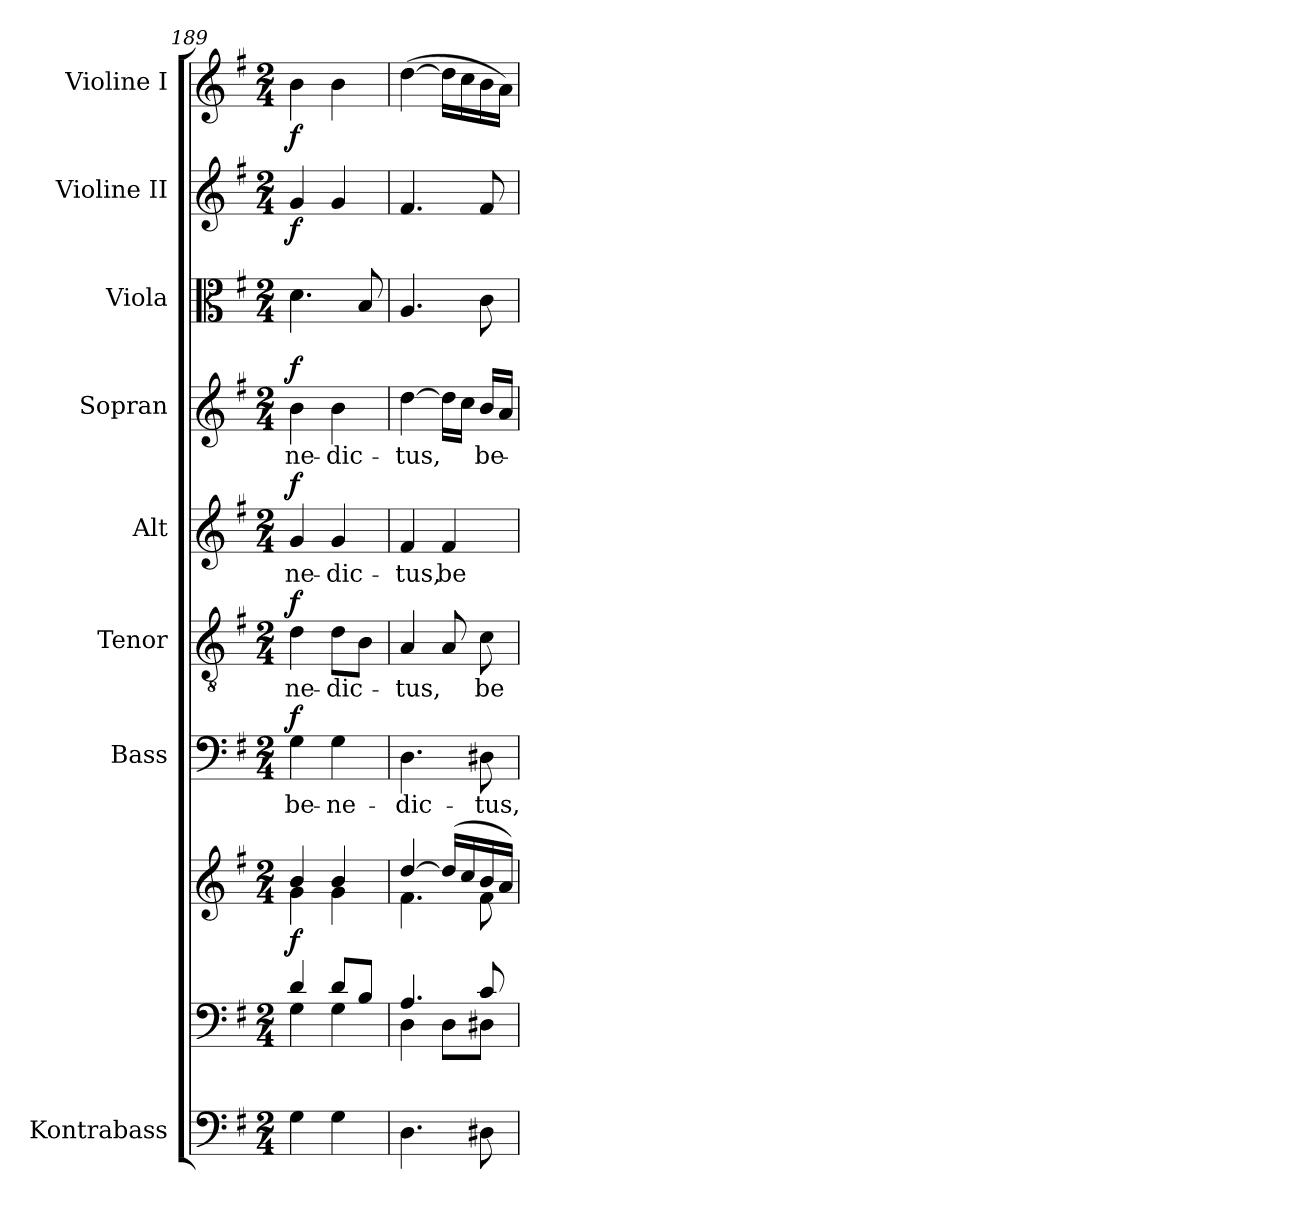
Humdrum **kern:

**kern	**kern	**kern	**dynam	**kern	**text	**dynam	**kern	**text	**dynam	**kern	**text	**dynam	**kern	**text	**dynam	**kern	**kern	**dynam	**kern	**dynam
*part9	*part8	*part8	*part8	*part7	*part7	*part7	*part6	*part6	*part6	*part5	*part5	*part5	*part4	*part4	*part4	*part3	*part2	*part2	*part1	*part1
*staff10	*staff9	*staff8	*staff8/9	*staff7	*staff7	*staff7	*staff6	*staff6	*staff6	*staff5	*staff5	*staff5	*staff4	*staff4	*staff4	*staff3	*staff2	*staff2	*staff1	*staff1
*I"Kontrabass	*	*	*	*I"Bass	*	*	*I"Tenor	*	*	*I"Alt	*	*	*I"Sopran	*	*	*I"Viola	*I"Violine II	*	*I"Violine I	*
*I'Kb.	*	*	*	*I'B.	*	*	*I'T.	*	*	*I'A.	*	*	*I'S.	*	*	*I'Vla.	*I'Vl. II	*	*I'Vl. I	*
*clefF4	*clefF4	*clefG2	*	*clefF4	*	*	*clefGv2	*	*	*clefG2	*	*	*clefG2	*	*	*clefC3	*clefG2	*	*clefG2	*
*ITrd7c12	*	*	*	*	*	*	*	*	*	*	*	*	*	*	*	*	*	*	*	*
*k[f#]	*k[f#]	*k[f#]	*	*k[f#]	*	*	*k[f#]	*	*	*k[f#]	*	*	*k[f#]	*	*	*k[f#]	*k[f#]	*	*k[f#]	*
*G:	*G:	*G:	*	*G:	*	*	*G:	*	*	*G:	*	*	*G:	*	*	*G:	*G:	*	*G:	*
*M2/4	*M2/4	*M2/4	*	*M2/4	*	*	*M2/4	*	*	*M2/4	*	*	*M2/4	*	*	*M2/4	*M2/4	*	*M2/4	*
=189	=189	=189	=189	=189	=189	=189	=189	=189	=189	=189	=189	=189	=189	=189	=189	=189	=189	=189	=189	=189
*	*^	*^	*	*	*	*	*	*	*	*	*	*	*	*	*	*	*	*	*	*
!	!	!	!	!	!LO:DY:b	!	!LO:LY:b	!LO:DY:a	!	!LO:LY:b	!LO:DY:a	!	!LO:LY:b	!LO:DY:a	!	!LO:LY:b	!LO:DY:a	!	!	!LO:DY:b	!	!LO:DY:b
4GG\	4d/	4G\	4b/	4g\	f	4G\	be-	f	4d\	-ne-	f	4g/	-ne-	f	4b\	-ne-	f	4.d\	4g/	f	4b\	f
!	!	!	!	!	!	!	!LO:LY:b	!	!	!LO:LY:b	!	!	!LO:LY:b	!	!	!LO:LY:b	!	!	!	!	!	!
4GG\	8d/L	4G\	4b/	4g\	.	4G\	-ne-	.	8d\L	-dic-	.	4g/	-dic-	.	4b\	-dic-	.	.	4g/	.	4b\	.
.	8B/J	.	.	.	.	.	.	.	8B\J	.	.	.	.	.	.	.	.	8B/	.	.	.	.
=190	=190	=190	=190	=190	=190	=190	=190	=190	=190	=190	=190	=190	=190	=190	=190	=190	=190	=190	=190	=190	=190	=190
!	!	!	!	!	!	!	!LO:LY:b	!	!	!LO:LY:b	!	!	!LO:LY:b	!	!	!LO:LY:b	!	!	!	!	!	!
4.DD\	4.A/	4D\	[>4dd/	4.f#\	.	4.D\	-dic-	.	4A/	-tus,	.	4f#/	-tus,	.	[4dd\	-tus,	.	4.A/	4.f#/	.	(>[4dd\	.
!	!	!	!	!	!	!	!	!	!	!	!	!	!LO:LY:b	!	!	!	!	!	!	!	!	!
.	.	8D\L	(>16dd/LL]	.	.	.	.	.	8A/	.	.	4f#/	be-	.	16dd\LL]	.	.	.	.	.	16dd\LL]	.
.	.	.	16cc/	.	.	.	.	.	.	.	.	.	.	.	16cc\JJ	.	.	.	.	.	16cc\	.
!	!	!	!	!	!	!	!LO:LY:b	!	!	!LO:LY:b	!	!	!	!	!	!LO:LY:b	!	!	!	!	!	!
8DD#X\	8c/	8D#X\J	16b/	8f#\	.	8D#X\	-tus,	.	8c\	be-	.	.	.	.	16b/LL	be-	.	8c\	8f#/	.	16b\	.
.	.	.	16a/JJ)	.	.	.	.	.	.	.	.	.	.	.	16a/JJ	.	.	.	.	.	16a\JJ)	.
*	*v	*v	*	*	*	*	*	*	*	*	*	*	*	*	*	*	*	*	*	*	*	*
*	*	*v	*v	*	*	*	*	*	*	*	*	*	*	*	*	*	*	*	*	*	*
=	=	=	=	=	=	=	=	=	=	=	=	=	=	=	=	=	=	=	=	=
*-	*-	*-	*-	*-	*-	*-	*-	*-	*-	*-	*-	*-	*-	*-	*-	*-	*-	*-	*-	*-
